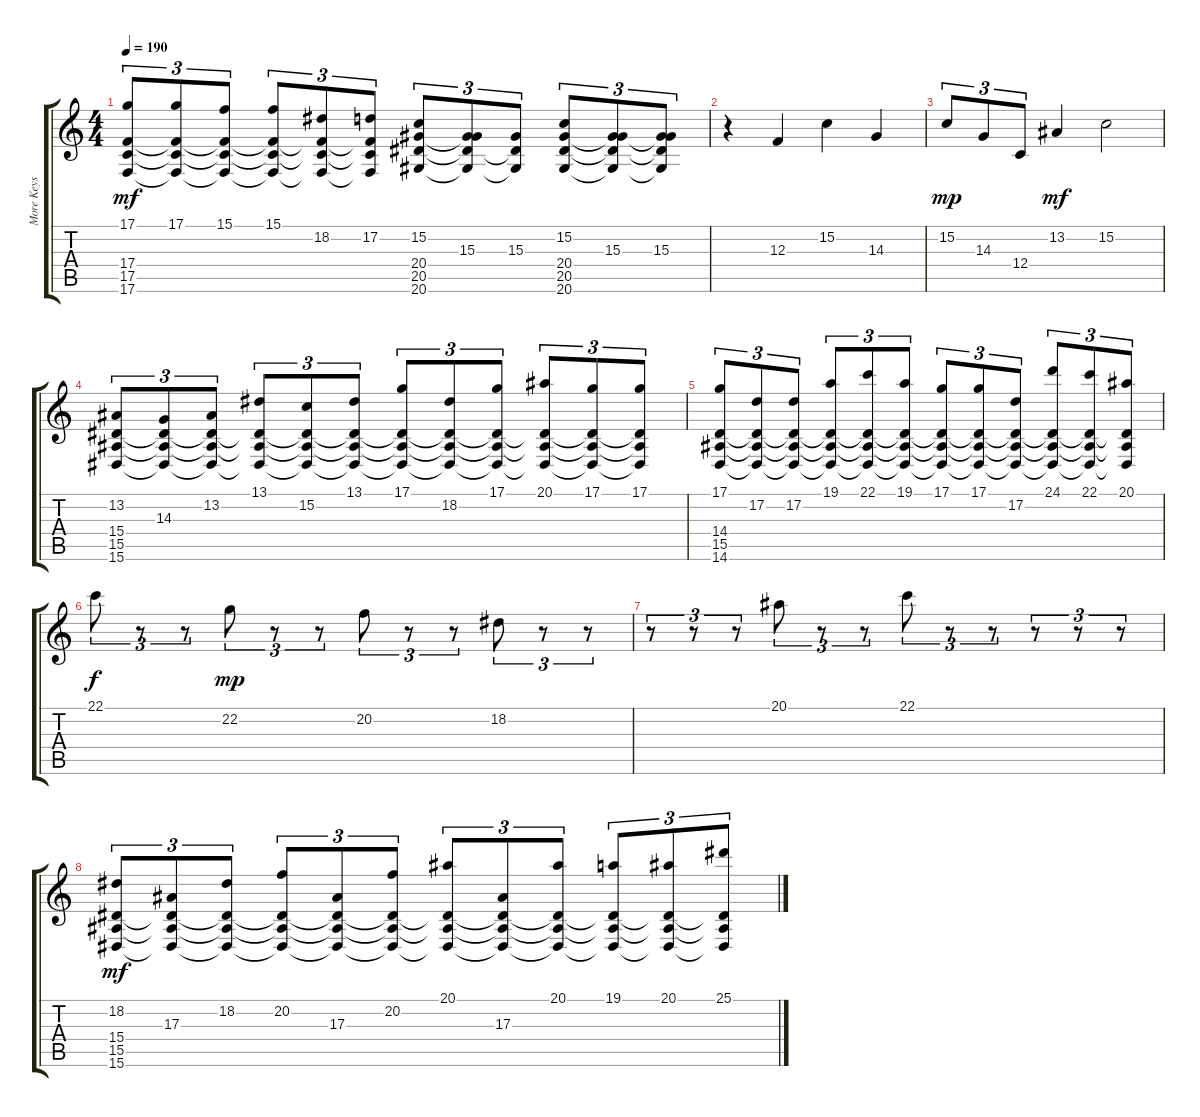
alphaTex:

\track ("More Keys" "More Keys") {instrument stringensemble1}
\staff {score tabs}
\tuning (D4 A3 F3 C3 G2 C2) {hide}
\ts (4 4)
\tempo 190
\clef g2
\ks c
(17.1 17.4 17.5 17.6).8{tu (3 2) dy mf} (17.1 17.4{t} 17.5{t} 17.6{t}).8{tu (3 2)} (15.1 17.4{t} 17.5{t} 17.6{t}).8{tu (3 2)} (15.1 17.4{t} 17.5{t} 17.6{t}).8{tu (3 2)} (18.2 17.4{t} 17.5{t} 17.6{t}).8{tu (3 2)} (17.2 17.4{t} 17.5{t} 17.6{t}).8{tu (3 2)} (15.2 20.4 20.5 20.6).8{tu (3 2)} (15.3 20.4{t} 20.5{t} 20.6{t}).8{tu (3 2)} (15.3 20.5{t} 20.6{t}).8{tu (3 2)} (15.2 20.4 20.5 20.6).8{tu (3 2)} (15.3 20.4{t} 20.5{t} 20.6{t}).8{tu (3 2)} (15.3 20.4{t} 20.5{t} 20.6{t}).8{tu (3 2)} |
r.4 12.3.4 15.2.4 14.3.4 |
15.2.8{tu (3 2) dy mp} 14.3.8{tu (3 2)} 12.4.8{tu (3 2)} 13.2.4{dy mf} 15.2.2 |
(13.2 15.4 15.5 15.6).8{tu (3 2)} (14.3 15.4{t} 15.5{t} 15.6{t}).8{tu (3 2)} (13.2 15.4{t} 15.5{t} 15.6{t}).8{tu (3 2)} (13.1 15.4{t} 15.5{t} 15.6{t}).8{tu (3 2)} (15.2 15.4{t} 15.5{t} 15.6{t}).8{tu (3 2)} (13.1 15.4{t} 15.5{t} 15.6{t}).8{tu (3 2)} (17.1 15.4{t} 15.5{t} 15.6{t}).8{tu (3 2)} (18.2 15.4{t} 15.5{t} 15.6{t}).8{tu (3 2)} (17.1 15.4{t} 15.5{t} 15.6{t}).8{tu (3 2)} (20.1 15.4{t} 15.5{t} 15.6{t}).8{tu (3 2)} (17.1 15.4{t} 15.5{t} 15.6{t}).8{tu (3 2)} (17.1 15.4{t} 15.5{t} 15.6{t}).8{tu (3 2)} |
(17.1 14.4 15.5 14.6).8{tu (3 2)} (17.2 14.4{t} 15.5{t} 14.6{t}).8{tu (3 2)} (17.2 14.4{t} 15.5{t} 14.6{t}).8{tu (3 2)} (19.1 14.4{t} 15.5{t} 14.6{t}).8{tu (3 2)} (22.1 14.4{t} 15.5{t} 14.6{t}).8{tu (3 2)} (19.1 14.4{t} 15.5{t} 14.6{t}).8{tu (3 2)} (17.1 14.4{t} 15.5{t} 14.6{t}).8{tu (3 2)} (17.1 14.4{t} 15.5{t} 14.6{t}).8{tu (3 2)} (17.2 14.4{t} 15.5{t} 14.6{t}).8{tu (3 2)} (24.1 14.4{t} 15.5{t} 14.6{t}).8{tu (3 2)} (22.1 14.4{t} 15.5{t} 14.6{t}).8{tu (3 2)} (20.1 14.4{t} 15.5{t} 14.6{t}).8{tu (3 2)} |
22.1.8{tu (3 2) dy f} r.8{tu (3 2)} r.8{tu (3 2)} 22.2.8{tu (3 2) dy mp} r.8{tu (3 2)} r.8{tu (3 2)} 20.2.8{tu (3 2)} r.8{tu (3 2)} r.8{tu (3 2)} 18.2.8{tu (3 2)} r.8{tu (3 2)} r.8{tu (3 2)} |
r.8{tu (3 2)} r.8{tu (3 2)} r.8{tu (3 2)} 20.1.8{tu (3 2)} r.8{tu (3 2)} r.8{tu (3 2)} 22.1.8{tu (3 2)} r.8{tu (3 2)} r.8{tu (3 2)} r.8{tu (3 2)} r.8{tu (3 2)} r.8{tu (3 2)} |
(18.2 15.4 15.5 15.6).8{tu (3 2) dy mf} (17.3 15.4{t} 15.5{t} 15.6{t}).8{tu (3 2)} (18.2 15.4{t} 15.5{t} 15.6{t}).8{tu (3 2)} (20.2 15.4{t} 15.5{t} 15.6{t}).8{tu (3 2)} (17.3 15.4{t} 15.5{t} 15.6{t}).8{tu (3 2)} (20.2 15.4{t} 15.5{t} 15.6{t}).8{tu (3 2)} (20.1 15.4{t} 15.5{t} 15.6{t}).8{tu (3 2)} (17.3 15.4{t} 15.5{t} 15.6{t}).8{tu (3 2)} (20.1 15.4{t} 15.5{t} 15.6{t}).8{tu (3 2)} (19.1 15.4{t} 15.5{t} 15.6{t}).8{tu (3 2)} (20.1 15.4{t} 15.5{t} 15.6{t}).8{tu (3 2)} (25.1 15.4{t} 15.5{t} 15.6{t}).8{tu (3 2)}
